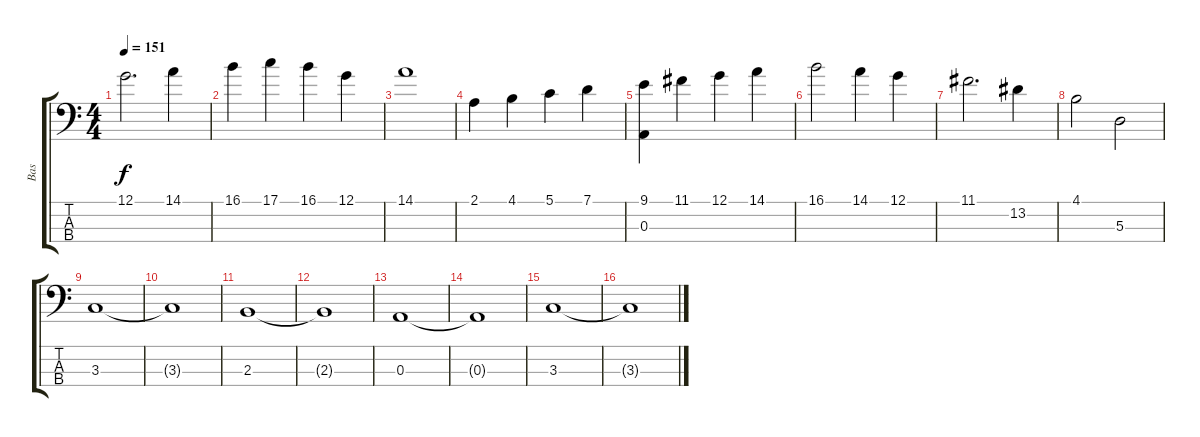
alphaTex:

\track ("Bas" "Bas") {instrument acousticbass}
\staff {score tabs}
\tuning (G2 D2 A1 E1) {hide}
\ts (4 4)
\tempo 151
\clef f4
\ks c
12.1.2{d dy f} 14.1.4 |
16.1.4 17.1.4 16.1.4 12.1.4 |
14.1.1 |
2.1.4 4.1.4 5.1.4 7.1.4 |
(9.1 0.3).4 11.1.4 12.1.4 14.1.4 |
16.1.2 14.1.4 12.1.4 |
11.1.2{d} 13.2.4 |
4.1.2 5.3.2 |
3.3.1 |
3.3{t}.1 |
2.3.1 |
2.3{t}.1 |
0.3.1 |
0.3{t}.1 |
3.3.1 |
3.3{t}.1
